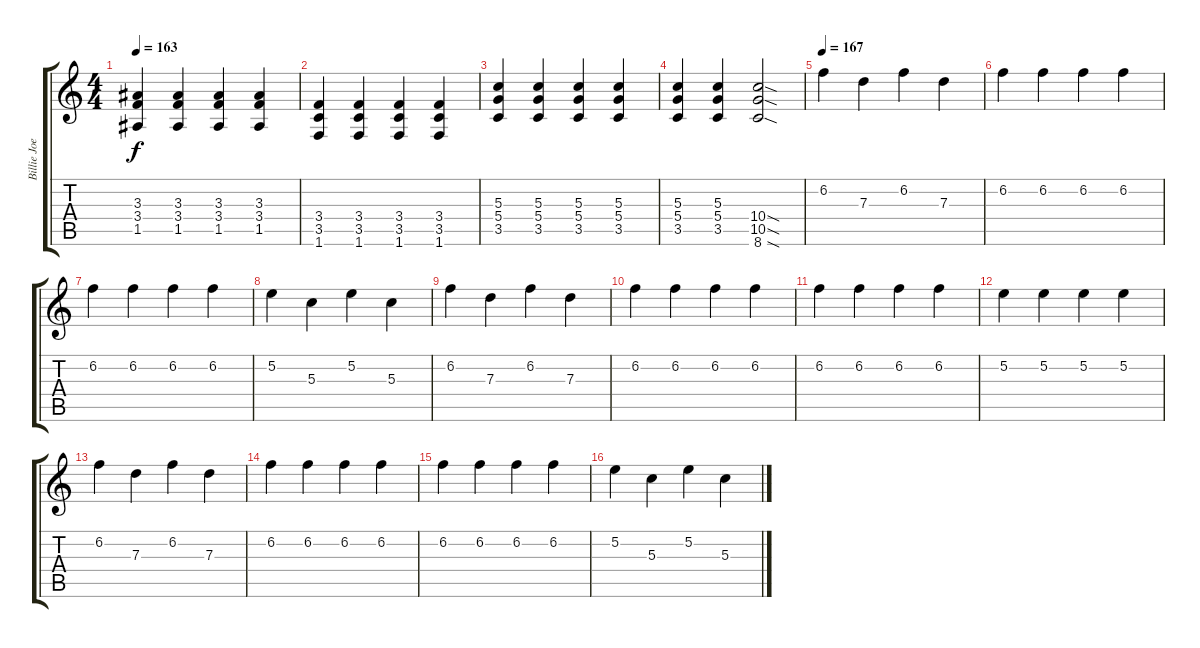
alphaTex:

\track ("Billie Joe - Electric Lead Guitar" "Billie Joe") {instrument electricguitarclean}
\staff {score tabs}
\tuning (E4 B3 G3 D3 A2 E2) {hide}
\ts (4 4)
\tempo 163
\clef g2
\ks c
(3.3 3.4 1.5).4{dy f volume 12} (3.3 3.4 1.5).4 (3.3 3.4 1.5).4 (3.3 3.4 1.5).4 |
(3.4 3.5 1.6).4 (3.4 3.5 1.6).4 (3.4 3.5 1.6).4 (3.4 3.5 1.6).4 |
(5.3 5.4 3.5).4 (5.3 5.4 3.5).4 (5.3 5.4 3.5).4 (5.3 5.4 3.5).4 |
(5.3 5.4 3.5).4 (5.3 5.4 3.5).4 (10.4{sod} 10.5{sod} 8.6{sod}).2 |
\tempo 167
6.2.4{volume 5 instrument distortionguitar} 7.3.4 6.2.4 7.3.4 |
6.2.4 6.2.4 6.2.4 6.2.4 |
6.2.4 6.2.4 6.2.4 6.2.4 |
5.2.4 5.3.4 5.2.4 5.3.4 |
6.2.4 7.3.4 6.2.4 7.3.4 |
6.2.4 6.2.4 6.2.4 6.2.4 |
6.2.4 6.2.4 6.2.4 6.2.4 |
5.2.4 5.2.4 5.2.4 5.2.4 |
6.2.4 7.3.4 6.2.4 7.3.4 |
6.2.4 6.2.4 6.2.4 6.2.4 |
6.2.4 6.2.4 6.2.4 6.2.4 |
5.2.4 5.3.4 5.2.4 5.3.4
